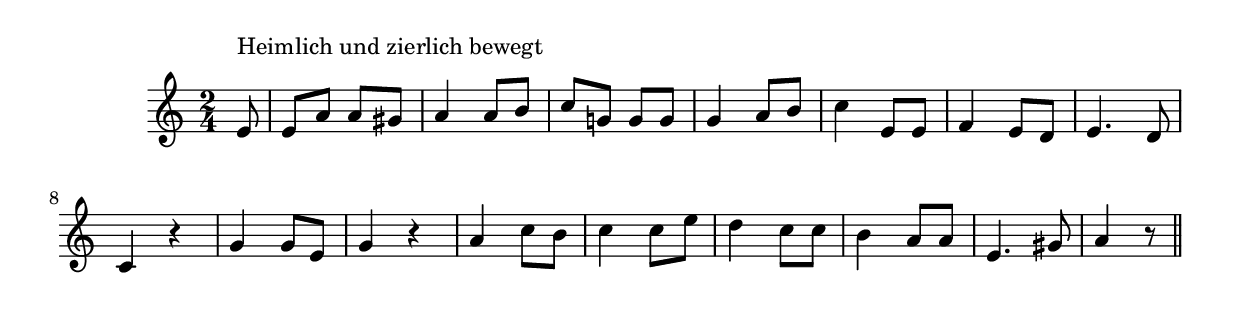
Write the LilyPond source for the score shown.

\version "2.14.0"
%{\header {
  title = "Feinsliebchen, Du Sollst"
  composer = "anonymous"
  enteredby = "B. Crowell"
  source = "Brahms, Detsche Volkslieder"
}%}
\score{{\key a \minor
\time 2/4
%{\tempo 8=120
%}\relative c' {
  \partial 8
  e8^\markup{\column { "Heimlich und zierlich bewegt" " " }} |
  e8 a a gis | a4 a8 b | c8 g! g g | g4 a8 b | c4 e,8 e | f4 e8 d | e4. d8 | c4 r |
  g'4 g8 e | g4 r | a4 c8 b | c4 c8 e | d4 c8 c | b4 a8 a | e4. gis8 | a4 r8
  \bar "||"
}

}}